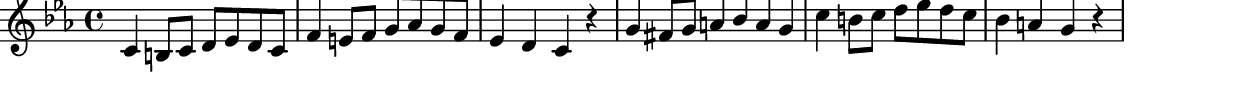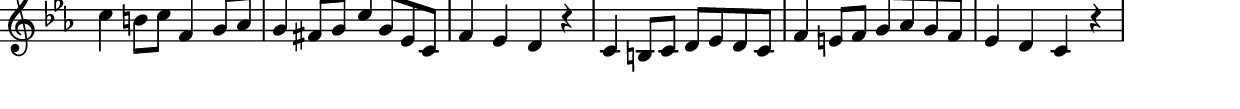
% MusicXML to Lilypond converter by Kovi

szovegAAA = \lyricmode {  "Á" -- "rad" "a" "Du" -- "na" "vi" -- "ze," "el" -- "fo" -- "lyik" "a" "Fe" -- "ke" -- "te" "ten" -- "ger" -- "be," "Fur" -- "csa" "egy" "nya" -- "va" -- "lya," "ha" "zaj" -- "lik" "a" "sze" -- "re" -- "lem" "az" "em" -- "ber" -- "be'," "Á" -- "rad" "is," "zaj" -- "lik" "is," "fá" -- "zik" "is," "me" -- "le" -- "ge" "is" "van" "tő" -- "le," "Ott" "benn," "a" "szí" -- "ve" "kö" -- "rül" "száz" "fo" -- "kot" "mu" -- "tat" "a" "hő" -- "mé" -- "rő" -- "je."  }

% Analyzing...
% 1 parts
% 1 Staff
% forceBassClefActive = 
melody = {
% 71 notes in the part
% 1 voices

\new Staff
\new Voice {
% 71 notes
% 12 mesaures

% Measure 1
\clef "treble"
\key ees \major
\time 4/4 
c'4 b8 c'8 d'8 ees'8 d'8 c'8 
% Measure 2
f'4 e'8 f'8 g'8 aes'8 g'8 f'8 
% Measure 3
ees'4 d'4 c'4 r4 
% Measure 4
g'4 fis'8 g'8 a'8 bes'8 a'8 g'8 
% Measure 5
c''4 b'8 c''8 d''8 ees''8 d''8 c''8 
% Measure 6
bes'4 a'4 g'4 r4 
% Measure 7
\break
c''4 b'8 c''8 f'4 g'8 aes'8 
% Measure 8
g'4 fis'8 g'8 c''8 g'8 ees'8 c'8 
% Measure 9
f'4 ees'4 d'4 r4 
% Measure 10
c'4 b8 c'8 d'8 ees'8 d'8 c'8 
% Measure 11
f'4 e'8 f'8 g'8 aes'8 g'8 f'8 
% Measure 12
ees'4 d'4 c'4 r4 
} % voice
} % melody


harmonies = \chordmode {
% 13 chords
\germanChords
c4:m s4 s4 s4 g4 s4 s4 s4 s4 s4 c4:m s4 g4 s4 s4 s4 d4 s4 s4 s4 s4 s4 g4 s4 c4:m s4 f4:m s4 c4:m s4 s4 s4 s4 s4 g4 s4 c4:m s4 s4 s4 g4 s4 s4 s4 s4 s4 c4:m
}

\include "../../definitions.ly"
